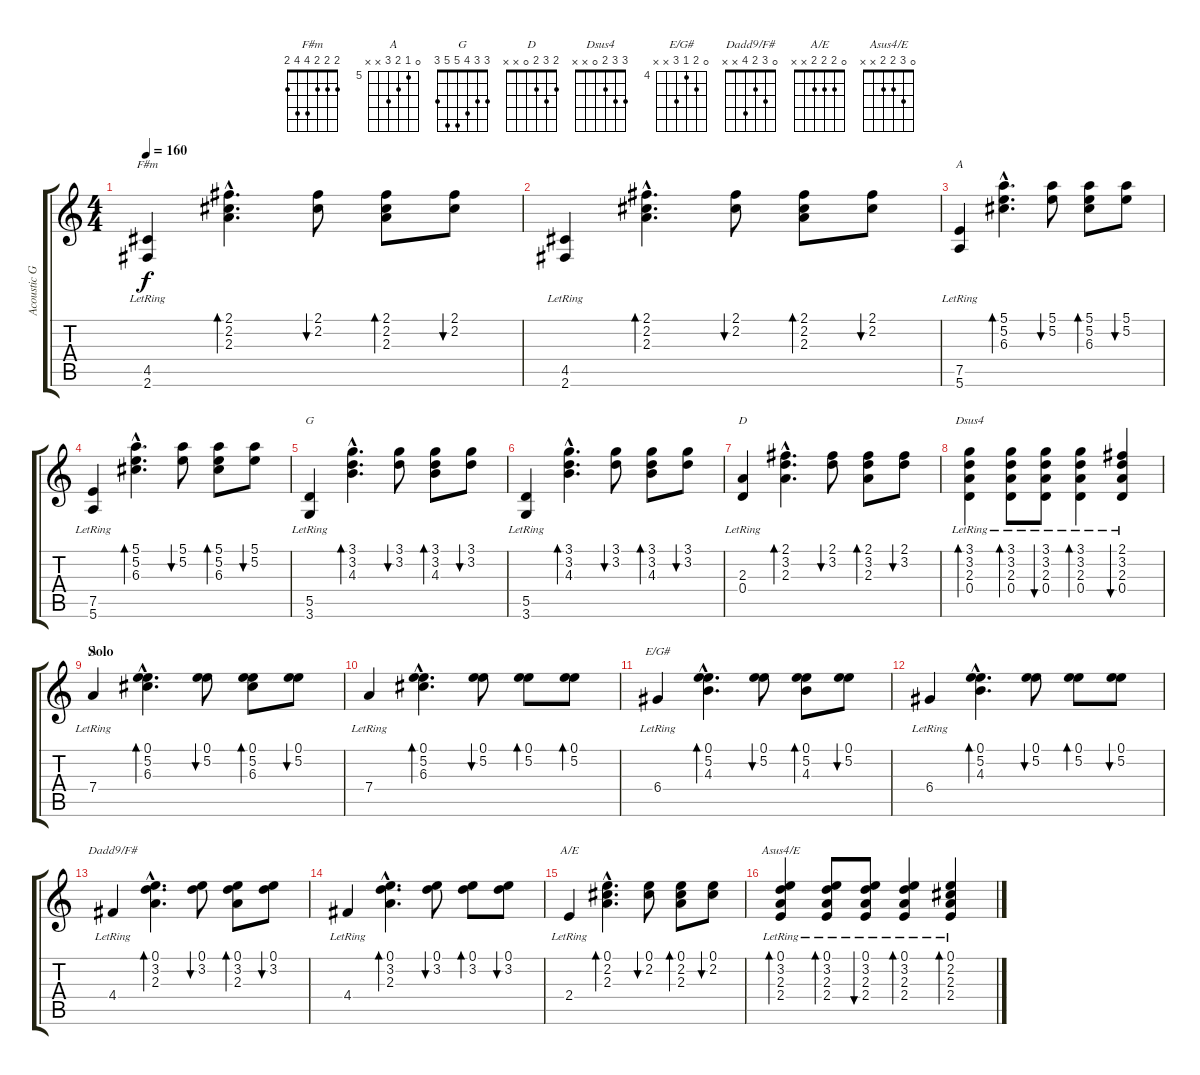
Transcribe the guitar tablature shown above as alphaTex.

\track ("Acoustic Guitar 1" "Acoustic G") {instrument acousticguitarsteel}
\staff {score tabs}
\tuning (E4 B3 G3 D3 A2 E2) {hide}
\chord ("F#m" 2 2 2 4 4 2)
\chord ("A" 5 5 6 7 7 5) {firstfret 5}
\chord ("G" 3 3 4 5 5 3)
\chord ("D" 2 3 2 0 x x)
\chord ("Dsus4" 3 3 2 0 x x)
\chord ("A" 0 5 6 7 x x) {firstfret 5}
\chord ("E/G#" 0 5 4 6 x x) {firstfret 4}
\chord ("Dadd9/F#" 0 3 2 4 x x)
\chord ("A/E" 0 2 2 2 x x)
\chord ("Asus4/E" 0 3 2 2 x x)
\ts (4 4)
\tempo 160
\clef g2
\ks c
(4.5{lr} 2.6{lr}).4{ch "F#m" dy f} (2.1{hac} 2.2{hac} 2.3{hac}).4{d bd 60} (2.1 2.2).8{bu 60} (2.1 2.2 2.3).8{bd 60} (2.1 2.2).8{bu 120} |
(4.5{lr} 2.6{lr}).4 (2.1{hac} 2.2{hac} 2.3{hac}).4{d bd 60} (2.1 2.2).8{bu 60} (2.1 2.2 2.3).8{bd 60} (2.1 2.2).8{bu 60} |
(7.5{lr} 5.6{lr}).4{ch "A"} (5.1{hac} 5.2{hac} 6.3{hac}).4{d bd 60} (5.1 5.2).8{bu 120} (5.1 5.2 6.3).8{bd 60} (5.1 5.2).8{bu 60} |
(7.5{lr} 5.6{lr}).4 (5.1{hac} 5.2{hac} 6.3{hac}).4{d bd 60} (5.1 5.2).8{bu 60} (5.1 5.2 6.3).8{bd 60} (5.1 5.2).8{bu 60} |
(5.5{lr} 3.6{lr}).4{ch "G"} (3.1{hac} 3.2{hac} 4.3{hac}).4{d bd 60} (3.1 3.2).8{bu 60} (3.1 3.2 4.3).8{bd 60} (3.1 3.2).8{bu 60} |
(5.5{lr} 3.6{lr}).4 (3.1{hac} 3.2{hac} 4.3{hac}).4{d bd 60} (3.1 3.2).8{bu 60} (3.1 3.2 4.3).8{bd 60} (3.1 3.2).8{bu 60} |
(2.3 0.4{lr}).4{ch "D"} (2.1{hac} 3.2{hac} 2.3{hac}).4{d bd 60} (2.1 3.2).8{bu 60} (2.1 3.2 2.3).8{bd 60} (2.1 3.2).8{bu 60} |
(3.1 3.2 2.3 0.4{lr}).4{bd 120 ch "Dsus4"} (3.1 3.2 2.3 0.4{lr}).8{bd 60} (3.1 3.2 2.3 0.4{lr}).8{bu 60} (3.1 3.2 2.3 0.4{lr}).4{bd 60} (2.1 3.2 2.3 0.4{lr}).4{bu 60} |
\section ("" "Solo")
7.4{lr}.4{ch "A"} (0.1{hac} 5.2{hac} 6.3{hac}).4{d bd 60} (0.1 5.2).8{bu 60} (0.1 5.2 6.3).8{bd 120} (0.1 5.2).8{bu 120} |
7.4{lr}.4 (0.1{hac} 5.2{hac} 6.3{hac}).4{d bd 60} (0.1 5.2).8{bu 60} (0.1 5.2).8{bd 60} (0.1 5.2).8{bd 60} |
6.4{lr}.4{ch "E/G#"} (0.1{hac} 5.2{hac} 4.3{hac}).4{d bd 60} (0.1 5.2).8{bu 60} (0.1 5.2 4.3).8{bd 60} (0.1 5.2).8{bu 60} |
6.4{lr}.4 (0.1{hac} 5.2{hac} 4.3{hac}).4{d bd 60} (0.1 5.2).8{bu 120} (0.1 5.2).8{bd 60} (0.1 5.2).8{bu 60} |
4.4{lr}.4{ch "Dadd9/F#"} (0.1{hac} 3.2{hac} 2.3{hac}).4{d bd 60} (0.1 3.2).8{bu 120} (0.1 3.2 2.3).8{bd 60} (0.1 3.2).8{bu 60} |
4.4{lr}.4 (0.1{hac} 3.2{hac} 2.3{hac}).4{d bd 60} (0.1 3.2).8{bu 60} (0.1 3.2).8{bd 60} (0.1 3.2).8{bu 60} |
2.4{lr}.4{ch "A/E"} (0.1{hac} 2.2{hac} 2.3{hac}).4{d bd 60} (0.1 2.2).8{bu 60} (0.1 2.2 2.3).8{bd 60} (0.1 2.2).8{bu 60} |
(0.1 3.2 2.3 2.4{lr}).4{bd 60 ch "Asus4/E"} (0.1 3.2 2.3 2.4{lr}).8{bd 60} (0.1 3.2 2.3 2.4{lr}).8{bu 60} (0.1 3.2 2.3 2.4{lr}).4{bd 60} (0.1 2.2 2.3 2.4{lr}).4{bd 120}
